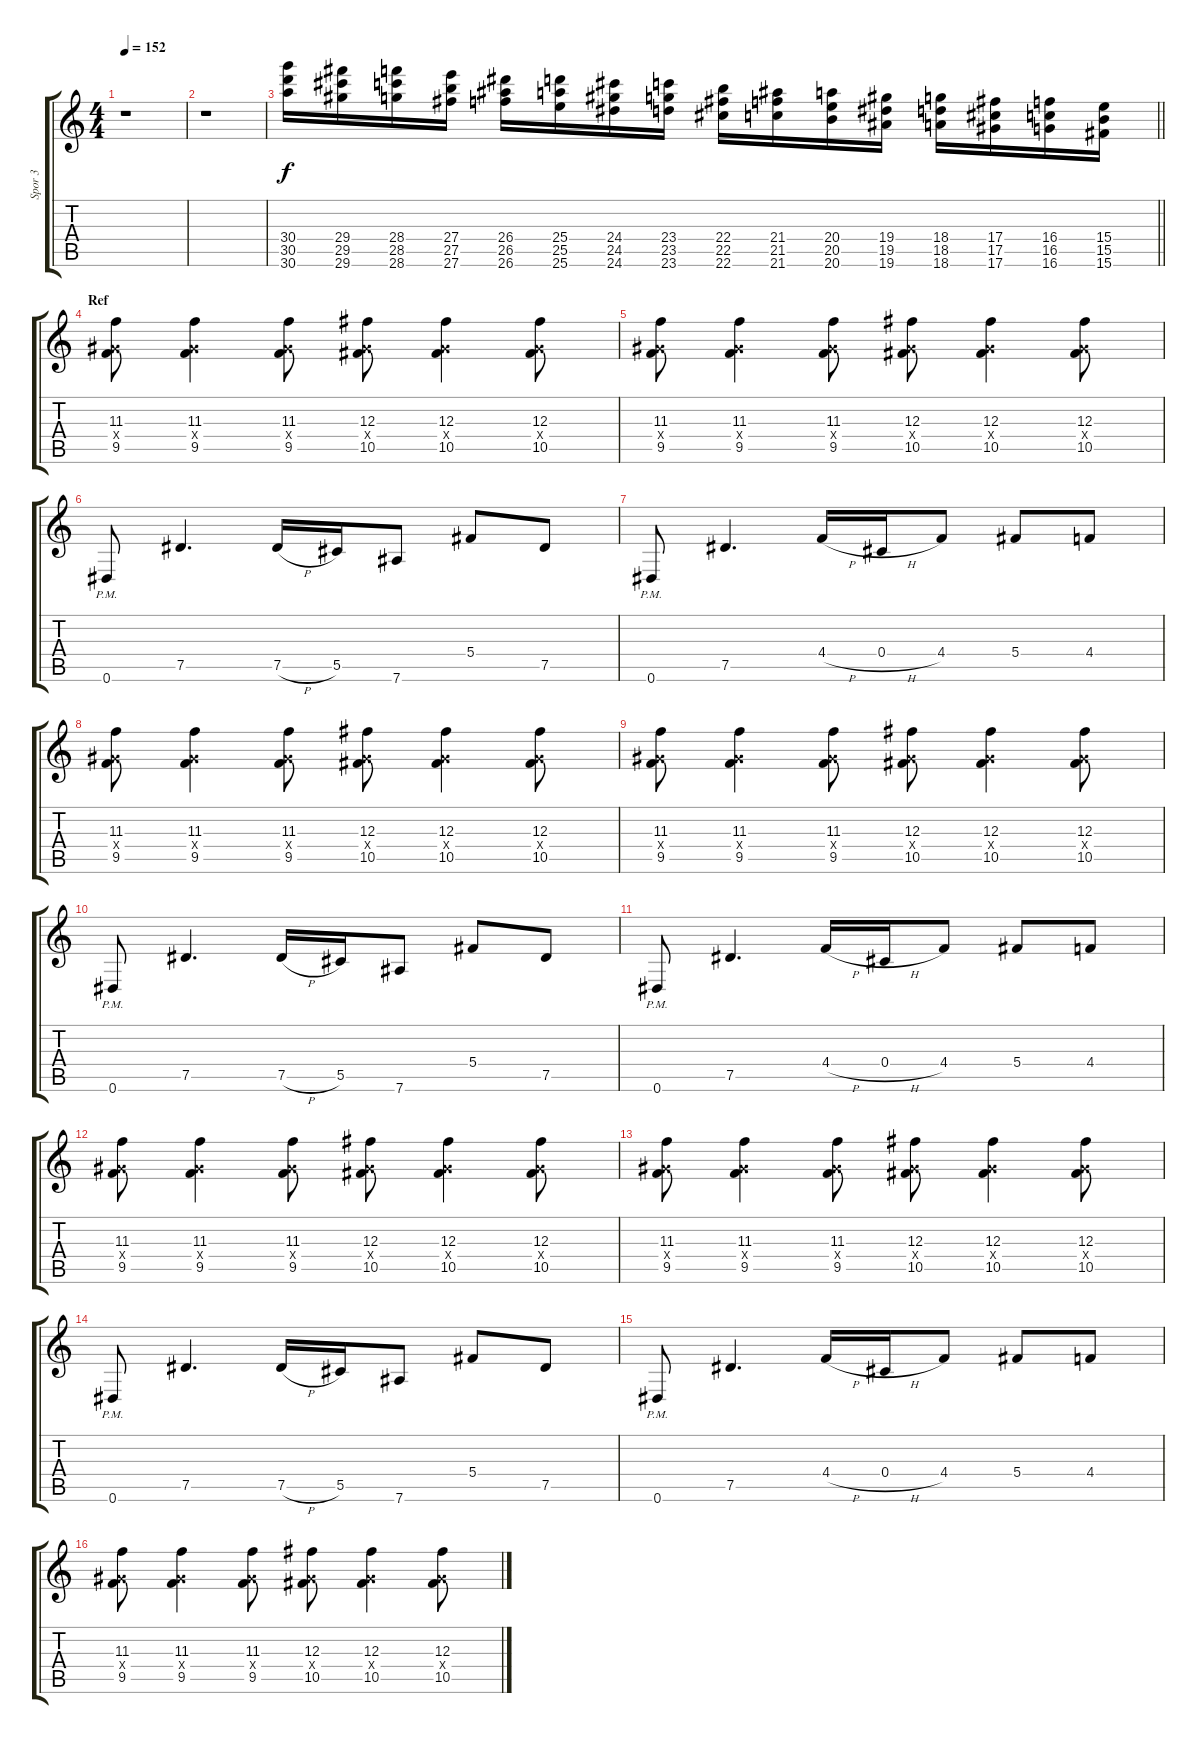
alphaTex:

\track ("Spor 3" "Spor 3") {instrument distortionguitar}
\staff {score tabs}
\tuning (Eb4 Bb3 Gb3 Db3 Ab2 Eb2) {hide}
\ts (4 4)
\tempo 152
\clef g2
\ks c
r.1{dy f} |
r.1 |
\barLineRight lightlight
(30.4 30.5 30.6).16{volume 8 instrument guitarfretnoise} (29.4 29.5 29.6).16 (28.4 28.5 28.6).16 (27.4 27.5 27.6).16 (26.4 26.5 26.6).16 (25.4 25.5 25.6).16 (24.4 24.5 24.6).16 (23.4 23.5 23.6).16 (22.4 22.5 22.6).16 (21.4 21.5 21.6).16 (20.4 20.5 20.6).16 (19.4 19.5 19.6).16 (18.4 18.5 18.6).16 (17.4 17.5 17.6).16 (16.4 16.5 16.6).16 (15.4 15.5 15.6).16 |
\section ("" "Ref")
(11.3 7.4{x} 9.5).8{volume 6 instrument distortionguitar} (11.3 7.4{x} 9.5).4 (11.3 7.4{x} 9.5).8 (12.3 7.4{x} 10.5).8 (12.3 7.4{x} 10.5).4 (12.3 7.4{x} 10.5).8 |
(11.3 7.4{x} 9.5).8 (11.3 7.4{x} 9.5).4 (11.3 7.4{x} 9.5).8 (12.3 7.4{x} 10.5).8 (12.3 7.4{x} 10.5).4 (12.3 7.4{x} 10.5).8 |
0.6{pm}.8 7.5.4{d} 7.5{h}.16 5.5.16 7.6.8 5.4.8 7.5.8 |
0.6{pm}.8 7.5.4{d} 4.4{h}.16 0.4{h}.16 4.4.8 5.4.8 4.4.8 |
(11.3 7.4{x} 9.5).8 (11.3 7.4{x} 9.5).4 (11.3 7.4{x} 9.5).8 (12.3 7.4{x} 10.5).8 (12.3 7.4{x} 10.5).4 (12.3 7.4{x} 10.5).8 |
(11.3 7.4{x} 9.5).8 (11.3 7.4{x} 9.5).4 (11.3 7.4{x} 9.5).8 (12.3 7.4{x} 10.5).8 (12.3 7.4{x} 10.5).4 (12.3 7.4{x} 10.5).8 |
0.6{pm}.8 7.5.4{d} 7.5{h}.16 5.5.16 7.6.8 5.4.8 7.5.8 |
0.6{pm}.8 7.5.4{d} 4.4{h}.16 0.4{h}.16 4.4.8 5.4.8 4.4.8 |
(11.3 7.4{x} 9.5).8 (11.3 7.4{x} 9.5).4 (11.3 7.4{x} 9.5).8 (12.3 7.4{x} 10.5).8 (12.3 7.4{x} 10.5).4 (12.3 7.4{x} 10.5).8 |
(11.3 7.4{x} 9.5).8 (11.3 7.4{x} 9.5).4 (11.3 7.4{x} 9.5).8 (12.3 7.4{x} 10.5).8 (12.3 7.4{x} 10.5).4 (12.3 7.4{x} 10.5).8 |
0.6{pm}.8 7.5.4{d} 7.5{h}.16 5.5.16 7.6.8 5.4.8 7.5.8 |
0.6{pm}.8 7.5.4{d} 4.4{h}.16 0.4{h}.16 4.4.8 5.4.8 4.4.8 |
(11.3 7.4{x} 9.5).8 (11.3 7.4{x} 9.5).4 (11.3 7.4{x} 9.5).8 (12.3 7.4{x} 10.5).8 (12.3 7.4{x} 10.5).4 (12.3 7.4{x} 10.5).8
